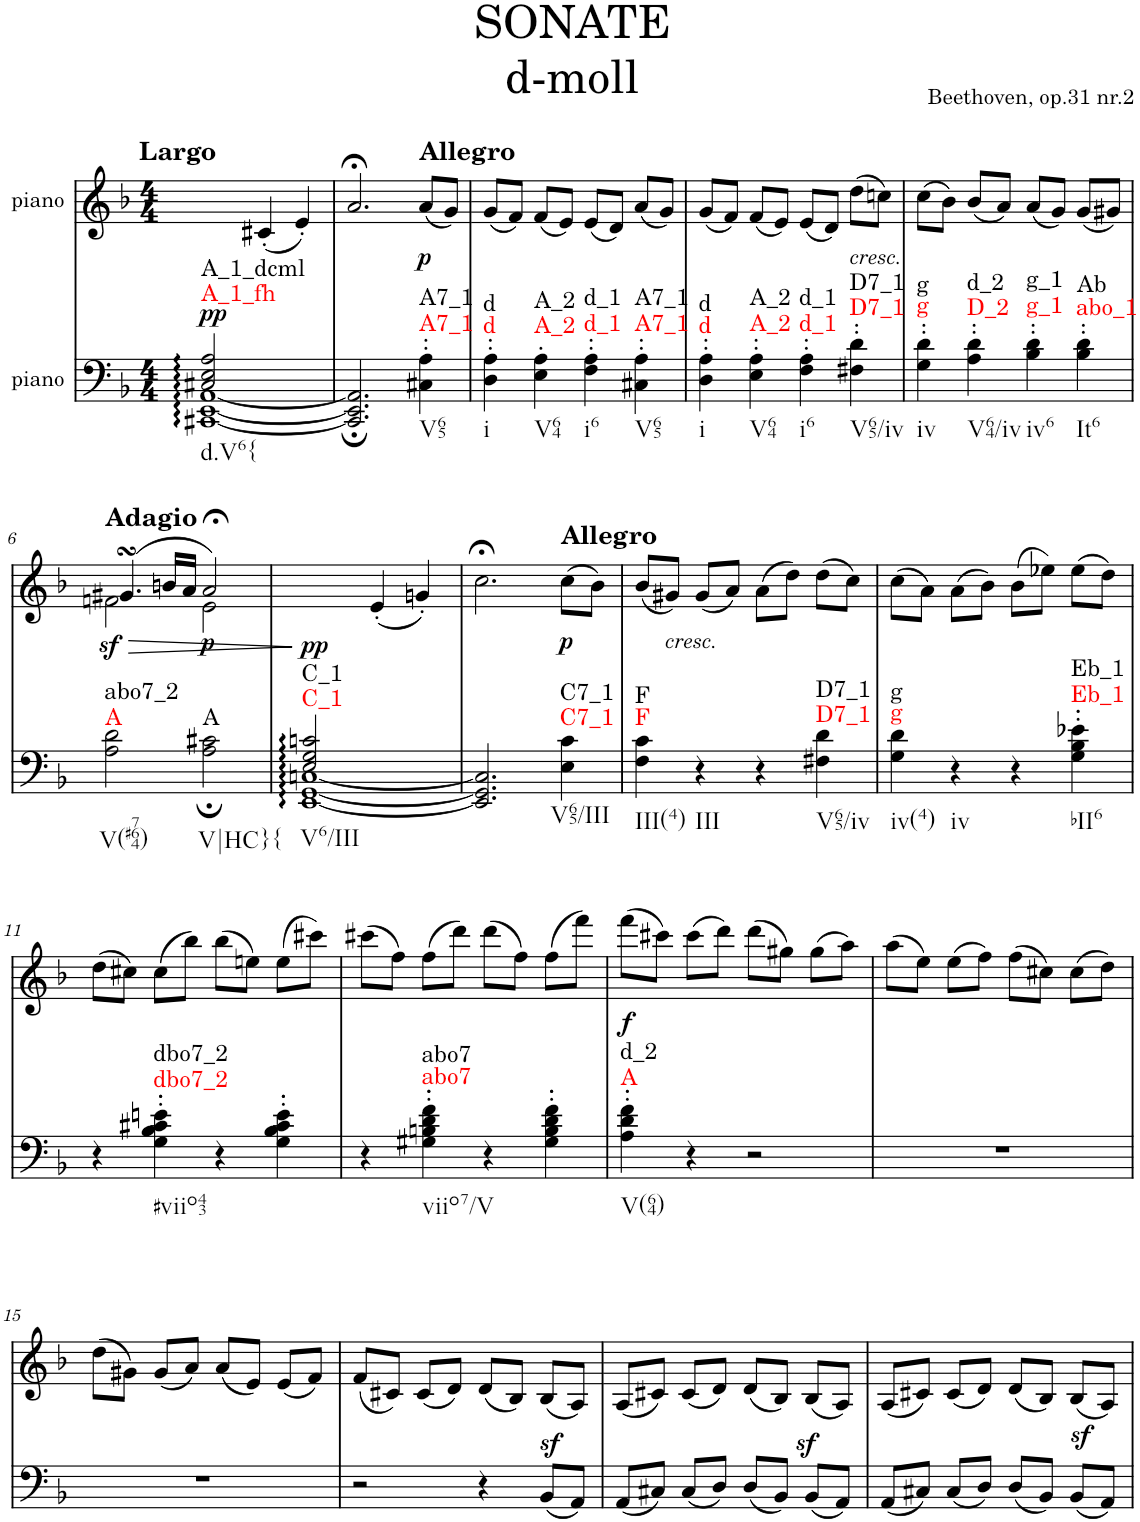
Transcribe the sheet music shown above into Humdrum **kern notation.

**kern	**dynam	**harte	**kern	**text	**dynam
*part2	*part2	*part2	*part1	*part1	*part1
*staff2	*staff2	*	*staff1	*staff1	*staff1
*I"piano	*	*	*I"piano	*	*
*I'Pno	*	*	*I'Pno	*	*
*clefF4	*	*	*clefG2	*	*
*k[b-]	*	*	*k[b-]	*	*
*d:	*	*	*d:	*	*
*M4/4	*	*	*M4/4	*	*
=1	=1	=1	=1	=1	=1
*^	*	*	*	*	*
!	!	!	!	!LO:TX:a:B:t=Largo	!	!
!	!	!LO:DY:a	!LO:H:n=1:kt=A_1_fh	!	!	!
!	!	!	!LO:H:n=2:kt=A_1_dcml	!	!	!
2C#X/ 2E/ 2A/	[1CC#X [1EE [1AA	pp	N N	2ryy	.	.
!	!	!	!	!	!LO:LY:b	!
2ryy	.	.	.	(4c#X'/	pp	.
.	.	.	.	4e'/)	.	.
*v	*v	*	*	*	*	*
=2	=2	=2	=2	=2	=2
2.CC#/]; 2.EE/]; 2.AA/];	.	.	2.a;</	.	.
!	!	!	!LO:TX:a:B:t=Allegro	!	!
!	!	!LO:H:n=1:kt=A7_1	!	!LO:LY:b	!LO:DY:b
!	!	!LO:H:n=2:kt=A7_1	!	!	!
4C#X\' 4A\'	.	N N	(8a/L	p	p
.	.	.	8g/J)	.	.
=3	=3	=3	=3	=3	=3
!	!	!LO:H:n=1:kt=d	!	!	!
!	!	!LO:H:n=2:kt=d	!	!	!
4D\' 4A\'	.	N N	(8g/L	.	.
.	.	.	8f/J)	.	.
!	!	!LO:H:n=1:kt=A_2	!	!	!
!	!	!LO:H:n=2:kt=A_2	!	!	!
4E\' 4A\'	.	N N	(8f/L	.	.
.	.	.	8e/J)	.	.
!	!	!LO:H:n=1:kt=d_1	!	!	!
!	!	!LO:H:n=2:kt=d_1	!	!	!
4F\' 4A\'	.	N N	(8e/L	.	.
.	.	.	8d/J)	.	.
!	!	!LO:H:n=1:kt=A7_1	!	!	!
!	!	!LO:H:n=2:kt=A7_1	!	!	!
4C#X\' 4A\'	.	N N	(8a/L	.	.
.	.	.	8g/J)	.	.
=4	=4	=4	=4	=4	=4
!	!	!LO:H:n=1:kt=d	!	!	!
!	!	!LO:H:n=2:kt=d	!	!	!
4D\' 4A\'	.	N N	(8g/L	.	.
.	.	.	8f/J)	.	.
!	!	!LO:H:n=1:kt=A_2	!	!	!
!	!	!LO:H:n=2:kt=A_2	!	!	!
4E\' 4A\'	.	N N	(8f/L	.	.
.	.	.	8e/J)	.	.
!	!	!LO:H:n=1:kt=d_1	!	!	!
!	!	!LO:H:n=2:kt=d_1	!	!	!
4F\' 4A\'	.	N N	(8e/L	.	.
!	!	!	!	!LO:LY:b	!
.	.	.	8d/J)	<	.
!	!	!LO:H:n=1:kt=D7_1	!LO:TX:b:i:t=cresc.	!	!
!	!	!LO:H:n=2:kt=D7_1	!	!	!
4F#X\' 4d\'	.	N N	(8dd\L	.	.
.	.	.	8ccn\J)	.	.
=5	=5	=5	=5	=5	=5
!	!	!LO:H:n=1:kt=g	!	!	!
!	!	!LO:H:n=2:kt=g	!	!	!
4G\' 4d\'	.	N N	(8cc\L	.	.
.	.	.	8b-\J)	.	.
!	!	!LO:H:n=1:kt=D_2	!	!	!
!	!	!LO:H:n=2:kt=d_2	!	!	!
4A\' 4d\'	.	N N	(8b-/L	.	.
.	.	.	8a/J)	.	.
!	!	!LO:H:n=1:kt=g_1	!	!	!
!	!	!LO:H:n=2:kt=g_1	!	!	!
4B-\' 4d\'	.	N N	(8a/L	.	.
.	.	.	8g/J)	.	.
!	!	!LO:H:n=1:kt=abo_1	!	!	!
!	!	!LO:H:n=2:kt=Ab	!	!	!
4B-\' 4d\'	.	N N	(8g/L	.	.
.	.	.	8g#X/J)	.	.
!!LO:LB:g=z
=6	=6	=6	=6	=6	=6
!	!	!	!LO:TX:a:B:t=Adagio	!	!
!	!	!	!	!LO:LY:b	!LO:HP:b
*	*	*	*^	*	*
!	!	!LO:H:n=1:kt=A	!	!	!	!LO:DY:n=1:b
!	!	!LO:H:n=2:kt=abo7_2	!	!	!	!
2A\ 2d\	.	N N	(4.g#XsSsS/	2fn\	f	> sf
.	.	.	16bn/LL	.	.	.
.	.	.	16a/JJ	.	.	.
!	!	!LO:H:kt=A	!	!	!LO:LY:b	!LO:DY:n=2:b
2A\; 2c#X\;	.	N	2a;</)	2e\	p	p
*	*	*	*v	*v	*	*
.	.	.	.	.	]
=7	=7	=7	=7	=7	=7
*^	*	*	*	*	*
!	!	!	!LO:H:n=1:kt=C_1	!	!	!LO:DY:b
!	!	!	!LO:H:n=2:kt=C_1	!	!	!
2E/ 2G/ 2cn/	[1EE [1GG [1Cn	.	N N	2ryy	.	pp
!	!	!	!	!	!LO:LY:b	!
2ryy	.	.	.	(4e'/	p	.
.	.	.	.	4gn'/)	.	.
*v	*v	*	*	*	*	*
=8	=8	=8	=8	=8	=8
2.EE/] 2.GG/] 2.C/]	.	.	2.cc;<\	.	.
!	!	!	!LO:TX:a:B:t=Allegro	!	!
!	!	!LO:H:n=1:kt=C7_1	!	!LO:LY:b	!LO:DY:b
!	!	!LO:H:n=2:kt=C7_1	!	!	!
4E\ 4c\	.	N N	(8cc\L	p	p
.	.	.	8b-\J)	.	.
=9	=9	=9	=9	=9	=9
!	!	!LO:H:n=1:kt=F	!	!	!
!	!	!LO:H:n=2:kt=F	!	!	!
4F\ 4c\	.	N N	(8b-/L	.	.
!	!	!	!LO:TX:b:i:t=cresc.	!	!
!	!	!	!	!LO:LY:b	!
.	.	.	8g#X/J)	<	.
4r	.	.	(8g#/L	.	.
.	.	.	8a/J)	.	.
4r	.	.	(8a\L	.	.
.	.	.	8dd\J)	.	.
!	!	!LO:H:n=1:kt=D7_1	!	!	!
!	!	!LO:H:n=2:kt=D7_1	!	!	!
4F#X\ 4d\	.	N N	(8dd\L	.	.
.	.	.	8cc\J)	.	.
=10	=10	=10	=10	=10	=10
!	!	!LO:H:n=1:kt=g	!	!	!
!	!	!LO:H:n=2:kt=g	!	!	!
4G\ 4d\	.	N N	(8cc\L	.	.
.	.	.	8a\J)	.	.
4r	.	.	(8a\L	.	.
.	.	.	8b-\J)	.	.
4r	.	.	(8b-\L	.	.
.	.	.	8ee-X\J)	.	.
!	!	!LO:H:n=1:kt=Eb_1	!	!	!
!	!	!LO:H:n=2:kt=Eb_1	!	!	!
4G\' 4B-\' 4e-X\'	.	N N	(8ee-\L	.	.
.	.	.	8dd\J)	.	.
!!LO:LB:g=z
=11	=11	=11	=11	=11	=11
4r	.	.	(8dd\L	.	.
.	.	.	8cc#X\J)	.	.
!	!	!LO:H:n=1:kt=dbo7_2	!	!	!
!	!	!LO:H:n=2:kt=dbo7_2	!	!	!
4G\' 4B-\' 4c#X\' 4en\'	.	N N	(8cc#\L	.	.
.	.	.	8bb-\J)	.	.
4r	.	.	(8bb-\L	.	.
.	.	.	8een\J)	.	.
4G\' 4B-\' 4c#\' 4e\'	.	.	(8ee\L	.	.
.	.	.	8ccc#X\J)	.	.
=12	=12	=12	=12	=12	=12
4r	.	.	(8ccc#X\L	.	.
.	.	.	8ff\J)	.	.
!	!	!LO:H:n=1:kt=abo7	!	!	!
!	!	!LO:H:n=2:kt=abo7	!	!	!
4G#X\' 4Bn\' 4d\' 4f\'	.	N N	(8ff\L	.	.
.	.	.	8ddd\J)	.	.
4r	.	.	(8ddd\L	.	.
.	.	.	8ff\J)	.	.
4G#\' 4B\' 4d\' 4f\'	.	.	(8ff\L	.	.
.	.	.	8fff\J)	.	.
=13	=13	=13	=13	=13	=13
!	!	!LO:H:n=1:kt=A	!	!LO:LY:b	!LO:DY:b
!	!	!LO:H:n=2:kt=d_2	!	!	!
4A\' 4d\' 4f\'	.	N N	(8fff\L	f	f
.	.	.	8ccc#X\J)	.	.
4r	.	.	(8ccc#\L	.	.
.	.	.	8ddd\J)	.	.
2r	.	.	(8ddd\L	.	.
.	.	.	8gg#X\J)	.	.
.	.	.	(8gg#\L	.	.
.	.	.	8aa\J)	.	.
=14	=14	=14	=14	=14	=14
1r	.	.	(8aa\L	.	.
.	.	.	8ee\J)	.	.
.	.	.	(8ee\L	.	.
.	.	.	8ff\J)	.	.
.	.	.	(8ff\L	.	.
.	.	.	8cc#X\J)	.	.
.	.	.	(8cc#\L	.	.
.	.	.	8dd\J)	.	.
!!LO:LB:g=z
=15	=15	=15	=15	=15	=15
1r	.	.	(8dd\L	.	.
.	.	.	8g#X\J)	.	.
.	.	.	(8g#/L	.	.
.	.	.	8a/J)	.	.
.	.	.	(8a/L	.	.
.	.	.	8e/J)	.	.
.	.	.	(8e/L	.	.
.	.	.	8f/J)	.	.
=16	=16	=16	=16	=16	=16
2r	.	.	(8f/L	.	.
.	.	.	8c#X/J)	.	.
.	.	.	(8c#/L	.	.
.	.	.	8d/J)	.	.
4r	.	.	(8d/L	.	.
.	.	.	8B-/J)	.	.
(8BB-z>/L	.	.	(8B-/L	.	.
8AA/J)	.	.	8A/J)	.	.
=17	=17	=17	=17	=17	=17
(8AA/L	.	.	(8A/L	.	.
8C#X/J)	.	.	8c#X/J)	.	.
(8C#/L	.	.	(8c#/L	.	.
8D/J)	.	.	8d/J)	.	.
(8D/L	.	.	(8d/L	.	.
8BB-/J)	.	.	8B-/J)	.	.
(8BB-z>/L	.	.	(8B-/L	.	.
8AA/J)	.	.	8A/J)	.	.
=18	=18	=18	=18	=18	=18
(8AA/L	.	.	(8A/L	.	.
8C#X/J)	.	.	8c#X/J)	.	.
(8C#/L	.	.	(8c#/L	.	.
8D/J)	.	.	8d/J)	.	.
(8D/L	.	.	(8d/L	.	.
8BB-/J)	.	.	8B-/J)	.	.
(8BB-z>/L	.	.	(8B-/L	.	.
8AA/J)	.	.	8A/J)	.	.
=	=	=	=	=	=
*-	*-	*-	*-	*-	*-
